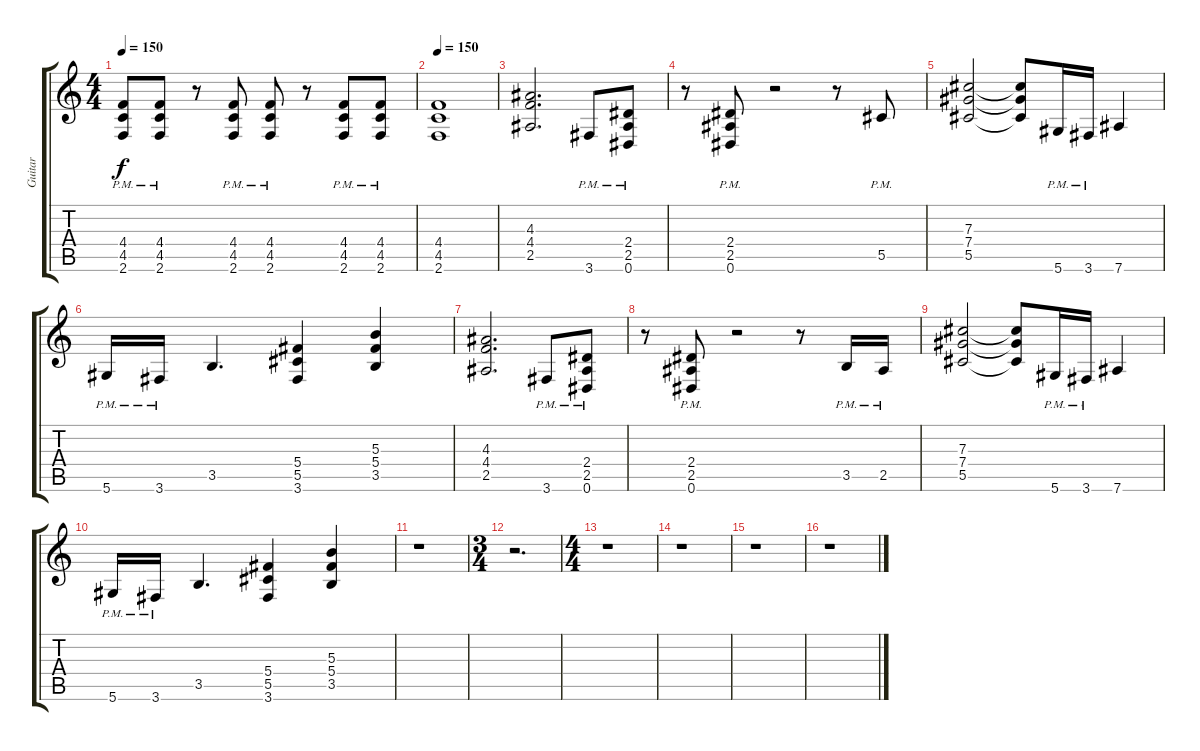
\track ("Guitar" "Guitar") {instrument overdrivenguitar}
\staff {score tabs}
\tuning (Eb4 Bb3 Gb3 Db3 Ab2 Eb2) {hide}
\ts (4 4)
\tempo 150
\clef g2
\ks c
(4.4{pm} 4.5{pm} 2.6{pm}).8{dy f} (4.4{pm} 4.5{pm} 2.6{pm}).8 r.8 (4.4{pm} 4.5{pm} 2.6{pm}).8 (4.4{pm} 4.5{pm} 2.6{pm}).8 r.8 (4.4{pm} 4.5{pm} 2.6{pm}).8 (4.4{pm} 4.5{pm} 2.6{pm}).8 |
\tempo 150
(4.4 4.5 2.6).1 |
(4.3 4.4 2.5).2{d} 3.6{pm}.8 (2.4{pm} 2.5{pm} 0.6{pm}).8 |
r.8 (2.4{pm} 2.5{pm} 0.6{pm}).8 r.2 r.8 5.5{pm}.8 |
(7.3 7.4 5.5).2 (7.3{t} 7.4{t} 5.5{t}).8 5.6{pm}.16 3.6{pm}.16 7.6.4 |
5.6{pm}.16 3.6{pm}.16 3.5.4{d} (5.4 5.5 3.6).4 (5.3 5.4 3.5).4 |
(4.3 4.4 2.5).2{d} 3.6{pm}.8 (2.4{pm} 2.5{pm} 0.6{pm}).8 |
r.8 (2.4{pm} 2.5{pm} 0.6{pm}).8 r.2 r.8 3.5{pm}.16 2.5{pm}.16 |
(7.3 7.4 5.5).2 (7.3{t} 7.4{t} 5.5{t}).8 5.6{pm}.16 3.6{pm}.16 7.6.4 |
5.6{pm}.16 3.6{pm}.16 3.5.4{d} (5.4 5.5 3.6).4 (5.3 5.4 3.5).4 |
r.1 |
\ts (3 4)
r.2{d} |
\ts (4 4)
r.1 |
r.1 |
r.1 |
r.1
